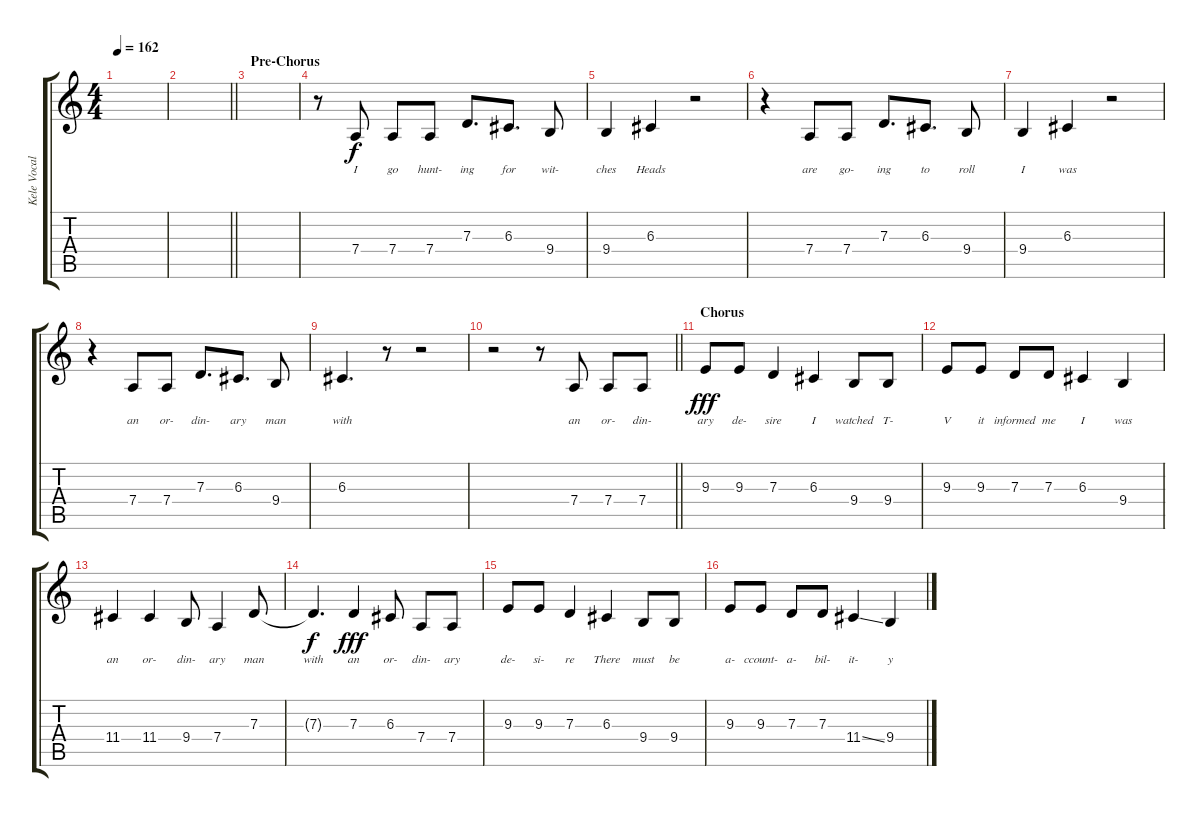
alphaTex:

\track ("Kele Vocals" "Kele Vocal") {instrument tenorsax}
\staff {score tabs}
\tuning (E4 B3 G3 D3 A2 E2) {hide}
\ts (4 4)
\tempo 162
\clef g2
\ks c
|
\barLineRight lightlight
|
\section ("" "Pre-Chorus")
|
r.8 7.4.8{lyrics (0 "I") lyrics (1 "") lyrics (2 "") lyrics (3 "") lyrics (4 "") dy f} 7.4.8{lyrics (0 "go") lyrics (1 "") lyrics (2 "") lyrics (3 "") lyrics (4 "")} 7.4.8{lyrics (0 "hunt-") lyrics (1 "") lyrics (2 "") lyrics (3 "") lyrics (4 "")} 7.3.8{d lyrics (0 "ing") lyrics (1 "") lyrics (2 "") lyrics (3 "") lyrics (4 "")} 6.3.8{d lyrics (0 "for") lyrics (1 "") lyrics (2 "") lyrics (3 "") lyrics (4 "")} 9.4.8{lyrics (0 "wit-") lyrics (1 "") lyrics (2 "") lyrics (3 "") lyrics (4 "")} |
9.4.4{lyrics (0 "ches") lyrics (1 "") lyrics (2 "") lyrics (3 "") lyrics (4 "")} 6.3.4{lyrics (0 "Heads") lyrics (1 "") lyrics (2 "") lyrics (3 "") lyrics (4 "")} r.2 |
r.4 7.4.8{lyrics (0 "are") lyrics (1 "") lyrics (2 "") lyrics (3 "") lyrics (4 "")} 7.4.8{lyrics (0 "go-") lyrics (1 "") lyrics (2 "") lyrics (3 "") lyrics (4 "")} 7.3.8{d lyrics (0 "ing") lyrics (1 "") lyrics (2 "") lyrics (3 "") lyrics (4 "")} 6.3.8{d lyrics (0 "to") lyrics (1 "") lyrics (2 "") lyrics (3 "") lyrics (4 "")} 9.4.8{lyrics (0 "roll") lyrics (1 "") lyrics (2 "") lyrics (3 "") lyrics (4 "")} |
9.4.4{lyrics (0 "I") lyrics (1 "") lyrics (2 "") lyrics (3 "") lyrics (4 "")} 6.3.4{lyrics (0 "was") lyrics (1 "") lyrics (2 "") lyrics (3 "") lyrics (4 "")} r.2 |
r.4 7.4.8{lyrics (0 "an") lyrics (1 "") lyrics (2 "") lyrics (3 "") lyrics (4 "")} 7.4.8{lyrics (0 "or-") lyrics (1 "") lyrics (2 "") lyrics (3 "") lyrics (4 "")} 7.3.8{d lyrics (0 "din-") lyrics (1 "") lyrics (2 "") lyrics (3 "") lyrics (4 "")} 6.3.8{d lyrics (0 "ary") lyrics (1 "") lyrics (2 "") lyrics (3 "") lyrics (4 "")} 9.4.8{lyrics (0 "man") lyrics (1 "") lyrics (2 "") lyrics (3 "") lyrics (4 "")} |
6.3.4{d lyrics (0 "with") lyrics (1 "") lyrics (2 "") lyrics (3 "") lyrics (4 "")} r.8 r.2 |
\barLineRight lightlight
r.2 r.8 7.4.8{lyrics (0 "an") lyrics (1 "") lyrics (2 "") lyrics (3 "") lyrics (4 "")} 7.4.8{lyrics (0 "or-") lyrics (1 "") lyrics (2 "") lyrics (3 "") lyrics (4 "")} 7.4.8{lyrics (0 "din-") lyrics (1 "") lyrics (2 "") lyrics (3 "") lyrics (4 "")} |
\section ("" "Chorus")
9.3.8{lyrics (0 "ary") lyrics (1 "") lyrics (2 "") lyrics (3 "") lyrics (4 "") dy fff} 9.3.8{lyrics (0 "de-") lyrics (1 "") lyrics (2 "") lyrics (3 "") lyrics (4 "")} 7.3.4{lyrics (0 "sire") lyrics (1 "") lyrics (2 "") lyrics (3 "") lyrics (4 "")} 6.3.4{lyrics (0 "I") lyrics (1 "") lyrics (2 "") lyrics (3 "") lyrics (4 "")} 9.4.8{lyrics (0 "watched") lyrics (1 "") lyrics (2 "") lyrics (3 "") lyrics (4 "")} 9.4.8{lyrics (0 "T-") lyrics (1 "") lyrics (2 "") lyrics (3 "") lyrics (4 "")} |
9.3.8{lyrics (0 "V") lyrics (1 "") lyrics (2 "") lyrics (3 "") lyrics (4 "")} 9.3.8{lyrics (0 "it") lyrics (1 "") lyrics (2 "") lyrics (3 "") lyrics (4 "")} 7.3.8{lyrics (0 "informed") lyrics (1 "") lyrics (2 "") lyrics (3 "") lyrics (4 "")} 7.3.8{lyrics (0 "me") lyrics (1 "") lyrics (2 "") lyrics (3 "") lyrics (4 "")} 6.3.4{lyrics (0 "I") lyrics (1 "") lyrics (2 "") lyrics (3 "") lyrics (4 "")} 9.4.4{lyrics (0 "was") lyrics (1 "") lyrics (2 "") lyrics (3 "") lyrics (4 "")} |
11.4.4{lyrics (0 "an") lyrics (1 "") lyrics (2 "") lyrics (3 "") lyrics (4 "")} 11.4.4{lyrics (0 "or-") lyrics (1 "") lyrics (2 "") lyrics (3 "") lyrics (4 "")} 9.4.8{lyrics (0 "din-") lyrics (1 "") lyrics (2 "") lyrics (3 "") lyrics (4 "")} 7.4.4{lyrics (0 "ary") lyrics (1 "") lyrics (2 "") lyrics (3 "") lyrics (4 "")} 7.3.8{lyrics (0 "man") lyrics (1 "") lyrics (2 "") lyrics (3 "") lyrics (4 "")} |
7.3{t}.4{d lyrics (0 "with") lyrics (1 "") lyrics (2 "") lyrics (3 "") lyrics (4 "") dy f} 7.3.4{lyrics (0 "an") lyrics (1 "") lyrics (2 "") lyrics (3 "") lyrics (4 "") dy fff} 6.3.8{lyrics (0 "or-") lyrics (1 "") lyrics (2 "") lyrics (3 "") lyrics (4 "")} 7.4.8{lyrics (0 "din-") lyrics (1 "") lyrics (2 "") lyrics (3 "") lyrics (4 "")} 7.4.8{lyrics (0 "ary") lyrics (1 "") lyrics (2 "") lyrics (3 "") lyrics (4 "")} |
9.3.8{lyrics (0 "de-") lyrics (1 "") lyrics (2 "") lyrics (3 "") lyrics (4 "")} 9.3.8{lyrics (0 "si-") lyrics (1 "") lyrics (2 "") lyrics (3 "") lyrics (4 "")} 7.3.4{lyrics (0 "re") lyrics (1 "") lyrics (2 "") lyrics (3 "") lyrics (4 "")} 6.3.4{lyrics (0 "There") lyrics (1 "") lyrics (2 "") lyrics (3 "") lyrics (4 "")} 9.4.8{lyrics (0 "must") lyrics (1 "") lyrics (2 "") lyrics (3 "") lyrics (4 "")} 9.4.8{lyrics (0 "be") lyrics (1 "") lyrics (2 "") lyrics (3 "") lyrics (4 "")} |
9.3.8{lyrics (0 "a-") lyrics (1 "") lyrics (2 "") lyrics (3 "") lyrics (4 "")} 9.3.8{lyrics (0 "ccount-") lyrics (1 "") lyrics (2 "") lyrics (3 "") lyrics (4 "")} 7.3.8{lyrics (0 "a-") lyrics (1 "") lyrics (2 "") lyrics (3 "") lyrics (4 "")} 7.3.8{lyrics (0 "bil-") lyrics (1 "") lyrics (2 "") lyrics (3 "") lyrics (4 "")} 11.4{ss}.4{lyrics (0 "it-") lyrics (1 "") lyrics (2 "") lyrics (3 "") lyrics (4 "")} 9.4.4{lyrics (0 "y") lyrics (1 "") lyrics (2 "") lyrics (3 "") lyrics (4 "")}
